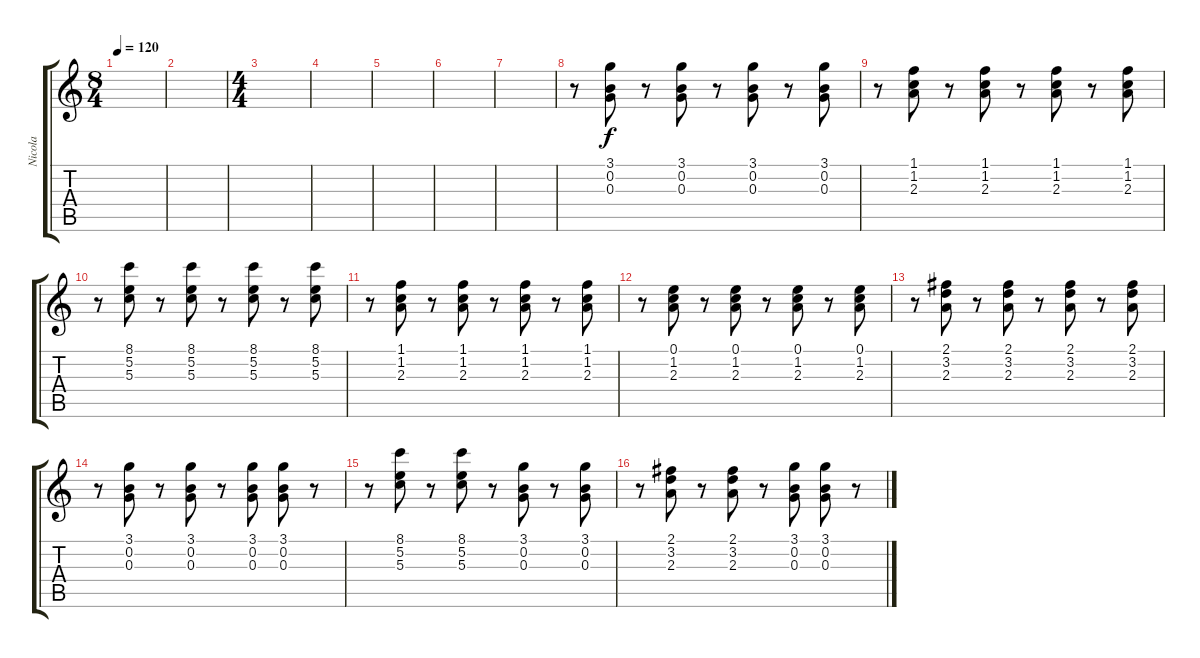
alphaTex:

\track ("Nicola" "Nicola") {instrument electricguitarclean}
\staff {score tabs}
\tuning (E4 B3 G3 D3 A2 E2) {hide}
\ts (8 4)
\tempo 120
\clef g2
\ks c
|
|
\ts (4 4)
|
|
|
|
|
r.8 (3.1 0.2 0.3).8 r.8 (3.1 0.2 0.3).8 r.8 (3.1 0.2 0.3).8 r.8 (3.1 0.2 0.3).8 |
r.8 (1.1 1.2 2.3).8 r.8 (1.1 1.2 2.3).8 r.8 (1.1 1.2 2.3).8 r.8 (1.1 1.2 2.3).8 |
r.8 (8.1 5.2 5.3).8 r.8 (8.1 5.2 5.3).8 r.8 (8.1 5.2 5.3).8 r.8 (8.1 5.2 5.3).8 |
r.8 (1.1 1.2 2.3).8 r.8 (1.1 1.2 2.3).8 r.8 (1.1 1.2 2.3).8 r.8 (1.1 1.2 2.3).8 |
r.8 (0.1 1.2 2.3).8 r.8 (0.1 1.2 2.3).8 r.8 (0.1 1.2 2.3).8 r.8 (0.1 1.2 2.3).8 |
r.8 (2.1 3.2 2.3).8 r.8 (2.1 3.2 2.3).8 r.8 (2.1 3.2 2.3).8 r.8 (2.1 3.2 2.3).8 |
r.8 (3.1 0.2 0.3).8 r.8 (3.1 0.2 0.3).8 r.8 (3.1 0.2 0.3).8 (3.1 0.2 0.3).8 r.8 |
r.8 (8.1 5.2 5.3).8 r.8 (8.1 5.2 5.3).8 r.8 (3.1 0.2 0.3).8 r.8 (3.1 0.2 0.3).8 |
r.8 (2.1 3.2 2.3).8 r.8 (2.1 3.2 2.3).8 r.8 (3.1 0.2 0.3).8 (3.1 0.2 0.3).8 r.8
